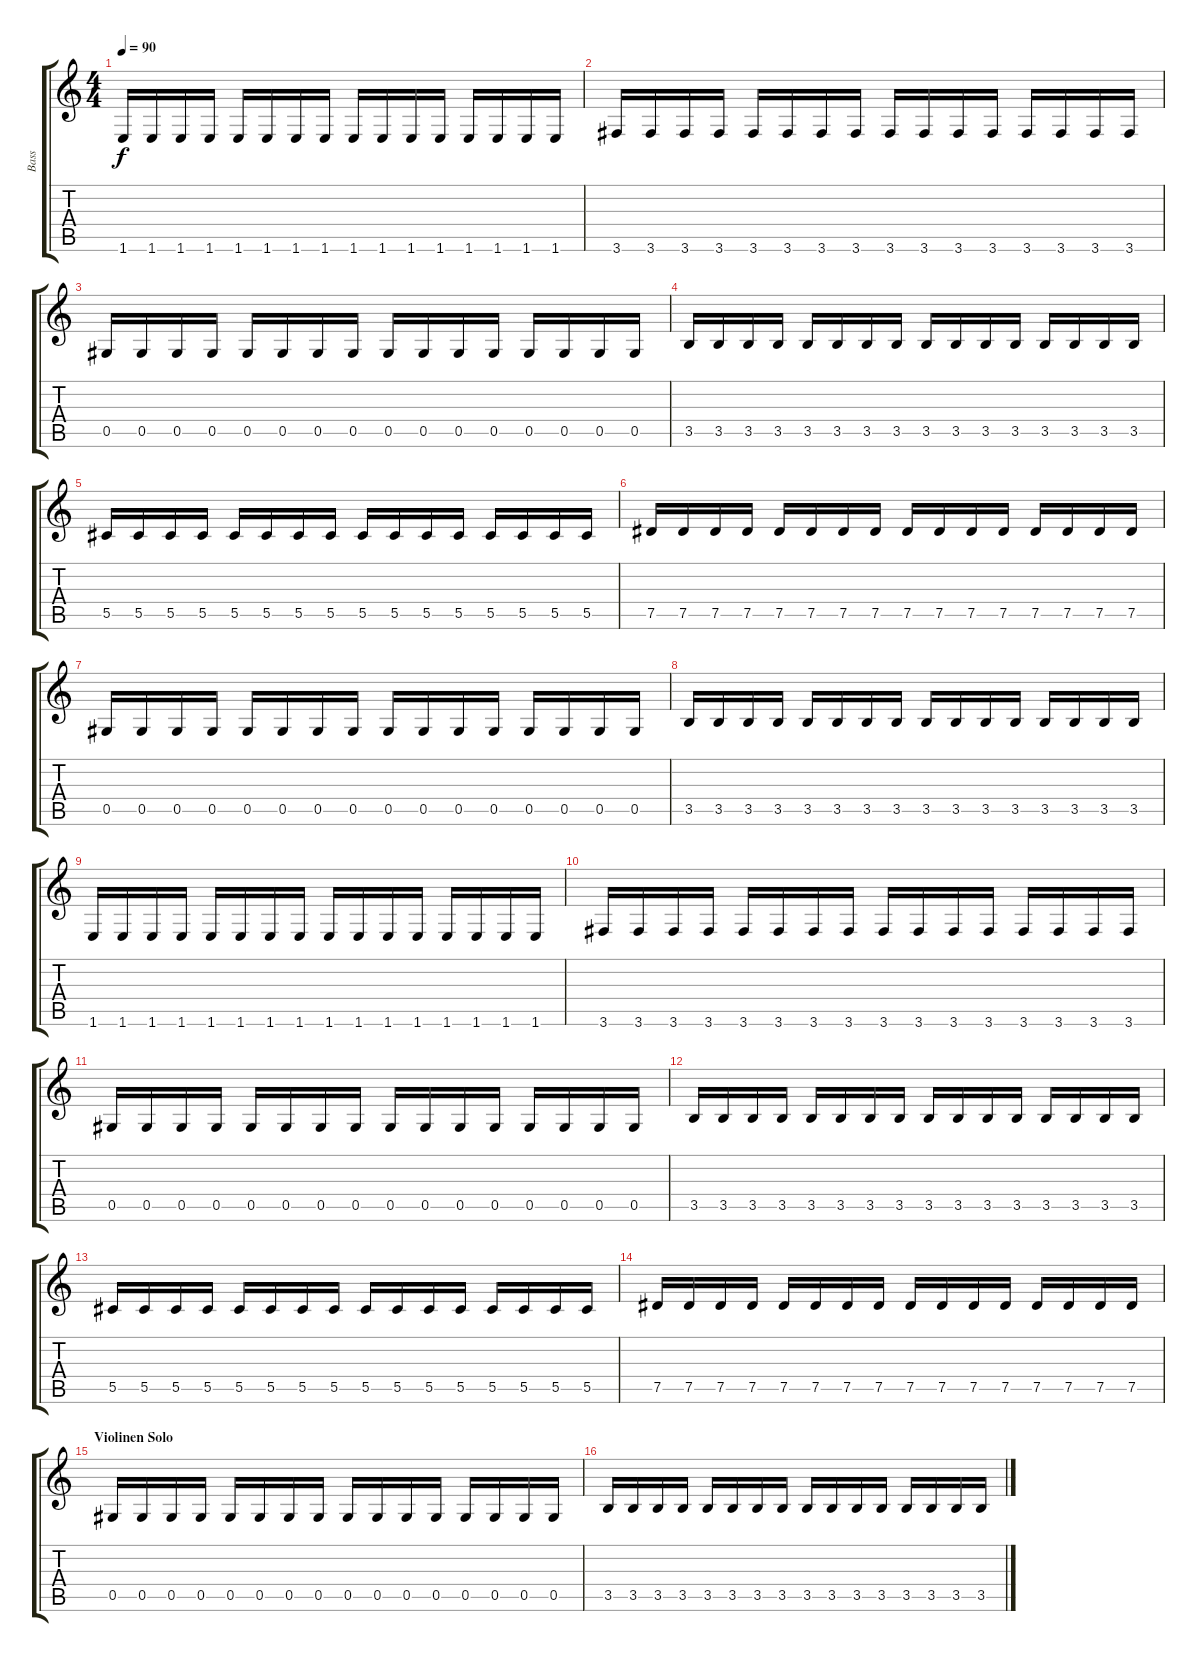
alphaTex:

\track ("Bass" "Bass") {instrument electricbassfinger}
\staff {score tabs}
\tuning (Eb4 Bb3 Gb3 Db3 Ab2 Eb2) {hide}
\ts (4 4)
\tempo 90
\clef g2
\ks c
1.6.16{dy f} 1.6.16 1.6.16 1.6.16 1.6.16 1.6.16 1.6.16 1.6.16 1.6.16 1.6.16 1.6.16 1.6.16 1.6.16 1.6.16 1.6.16 1.6.16 |
3.6.16 3.6.16 3.6.16 3.6.16 3.6.16 3.6.16 3.6.16 3.6.16 3.6.16 3.6.16 3.6.16 3.6.16 3.6.16 3.6.16 3.6.16 3.6.16 |
0.5.16 0.5.16 0.5.16 0.5.16 0.5.16 0.5.16 0.5.16 0.5.16 0.5.16 0.5.16 0.5.16 0.5.16 0.5.16 0.5.16 0.5.16 0.5.16 |
3.5.16 3.5.16 3.5.16 3.5.16 3.5.16 3.5.16 3.5.16 3.5.16 3.5.16 3.5.16 3.5.16 3.5.16 3.5.16 3.5.16 3.5.16 3.5.16 |
5.5.16 5.5.16 5.5.16 5.5.16 5.5.16 5.5.16 5.5.16 5.5.16 5.5.16 5.5.16 5.5.16 5.5.16 5.5.16 5.5.16 5.5.16 5.5.16 |
7.5.16 7.5.16 7.5.16 7.5.16 7.5.16 7.5.16 7.5.16 7.5.16 7.5.16 7.5.16 7.5.16 7.5.16 7.5.16 7.5.16 7.5.16 7.5.16 |
0.5.16 0.5.16 0.5.16 0.5.16 0.5.16 0.5.16 0.5.16 0.5.16 0.5.16 0.5.16 0.5.16 0.5.16 0.5.16 0.5.16 0.5.16 0.5.16 |
3.5.16 3.5.16 3.5.16 3.5.16 3.5.16 3.5.16 3.5.16 3.5.16 3.5.16 3.5.16 3.5.16 3.5.16 3.5.16 3.5.16 3.5.16 3.5.16 |
1.6.16 1.6.16 1.6.16 1.6.16 1.6.16 1.6.16 1.6.16 1.6.16 1.6.16 1.6.16 1.6.16 1.6.16 1.6.16 1.6.16 1.6.16 1.6.16 |
3.6.16 3.6.16 3.6.16 3.6.16 3.6.16 3.6.16 3.6.16 3.6.16 3.6.16 3.6.16 3.6.16 3.6.16 3.6.16 3.6.16 3.6.16 3.6.16 |
0.5.16 0.5.16 0.5.16 0.5.16 0.5.16 0.5.16 0.5.16 0.5.16 0.5.16 0.5.16 0.5.16 0.5.16 0.5.16 0.5.16 0.5.16 0.5.16 |
3.5.16 3.5.16 3.5.16 3.5.16 3.5.16 3.5.16 3.5.16 3.5.16 3.5.16 3.5.16 3.5.16 3.5.16 3.5.16 3.5.16 3.5.16 3.5.16 |
5.5.16 5.5.16 5.5.16 5.5.16 5.5.16 5.5.16 5.5.16 5.5.16 5.5.16 5.5.16 5.5.16 5.5.16 5.5.16 5.5.16 5.5.16 5.5.16 |
7.5.16 7.5.16 7.5.16 7.5.16 7.5.16 7.5.16 7.5.16 7.5.16 7.5.16 7.5.16 7.5.16 7.5.16 7.5.16 7.5.16 7.5.16 7.5.16 |
\section ("" "Violinen Solo")
0.5.16 0.5.16 0.5.16 0.5.16 0.5.16 0.5.16 0.5.16 0.5.16 0.5.16 0.5.16 0.5.16 0.5.16 0.5.16 0.5.16 0.5.16 0.5.16 |
3.5.16 3.5.16 3.5.16 3.5.16 3.5.16 3.5.16 3.5.16 3.5.16 3.5.16 3.5.16 3.5.16 3.5.16 3.5.16 3.5.16 3.5.16 3.5.16
